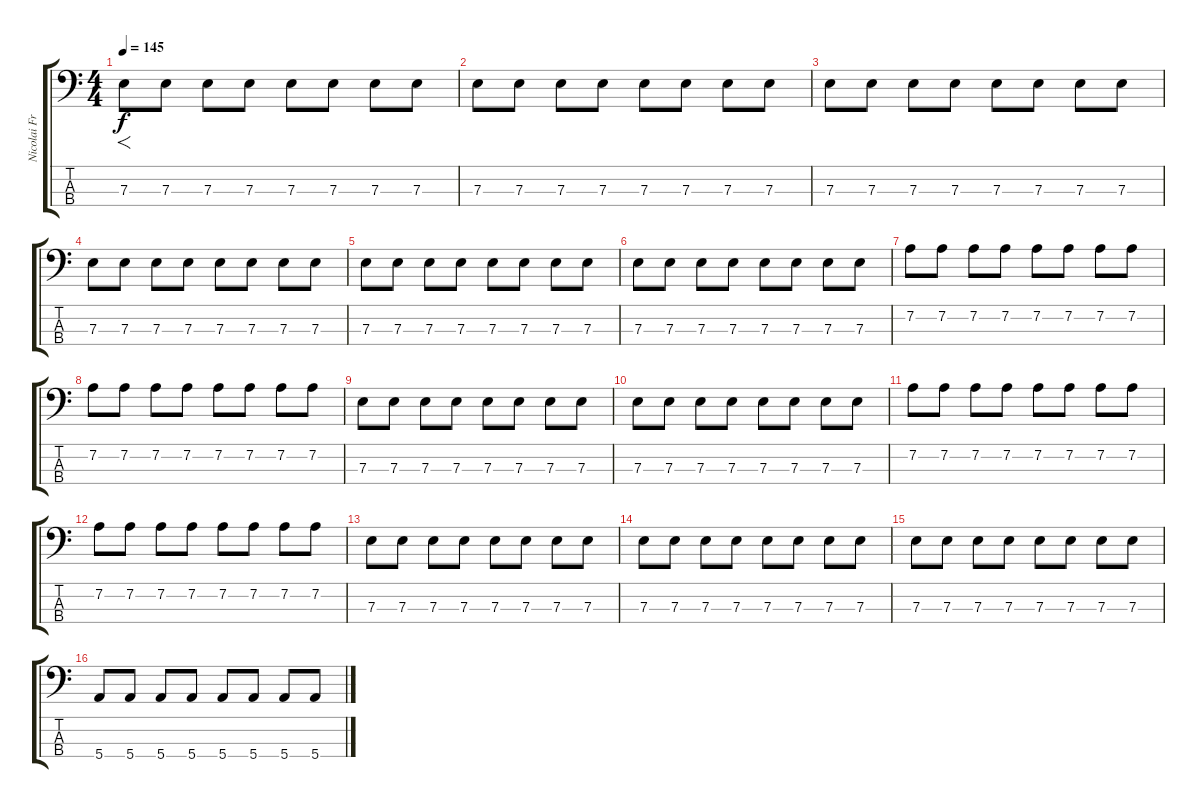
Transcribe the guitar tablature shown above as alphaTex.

\track ("Nicolai Fraiture" "Nicolai Fr") {instrument electricbasspick}
\staff {score tabs}
\tuning (G2 D2 A1 E1) {hide}
\ts (4 4)
\tempo 145
\clef f4
\ks c
7.3.8{f dy f instrument electricbasspick} 7.3.8 7.3.8 7.3.8 7.3.8 7.3.8 7.3.8 7.3.8 |
7.3.8 7.3.8 7.3.8 7.3.8 7.3.8 7.3.8 7.3.8 7.3.8 |
7.3.8 7.3.8 7.3.8 7.3.8 7.3.8 7.3.8 7.3.8 7.3.8 |
7.3.8 7.3.8 7.3.8 7.3.8 7.3.8 7.3.8 7.3.8 7.3.8 |
7.3.8 7.3.8 7.3.8 7.3.8 7.3.8 7.3.8 7.3.8 7.3.8 |
7.3.8 7.3.8 7.3.8 7.3.8 7.3.8 7.3.8 7.3.8 7.3.8 |
7.2.8 7.2.8 7.2.8 7.2.8 7.2.8 7.2.8 7.2.8 7.2.8 |
7.2.8 7.2.8 7.2.8 7.2.8 7.2.8 7.2.8 7.2.8 7.2.8 |
7.3.8 7.3.8 7.3.8 7.3.8 7.3.8 7.3.8 7.3.8 7.3.8 |
7.3.8 7.3.8 7.3.8 7.3.8 7.3.8 7.3.8 7.3.8 7.3.8 |
7.2.8 7.2.8 7.2.8 7.2.8 7.2.8 7.2.8 7.2.8 7.2.8 |
7.2.8 7.2.8 7.2.8 7.2.8 7.2.8 7.2.8 7.2.8 7.2.8 |
7.3.8 7.3.8 7.3.8 7.3.8 7.3.8 7.3.8 7.3.8 7.3.8 |
7.3.8 7.3.8 7.3.8 7.3.8 7.3.8 7.3.8 7.3.8 7.3.8 |
7.3.8 7.3.8 7.3.8 7.3.8 7.3.8 7.3.8 7.3.8 7.3.8 |
5.4.8 5.4.8 5.4.8 5.4.8 5.4.8 5.4.8 5.4.8 5.4.8
